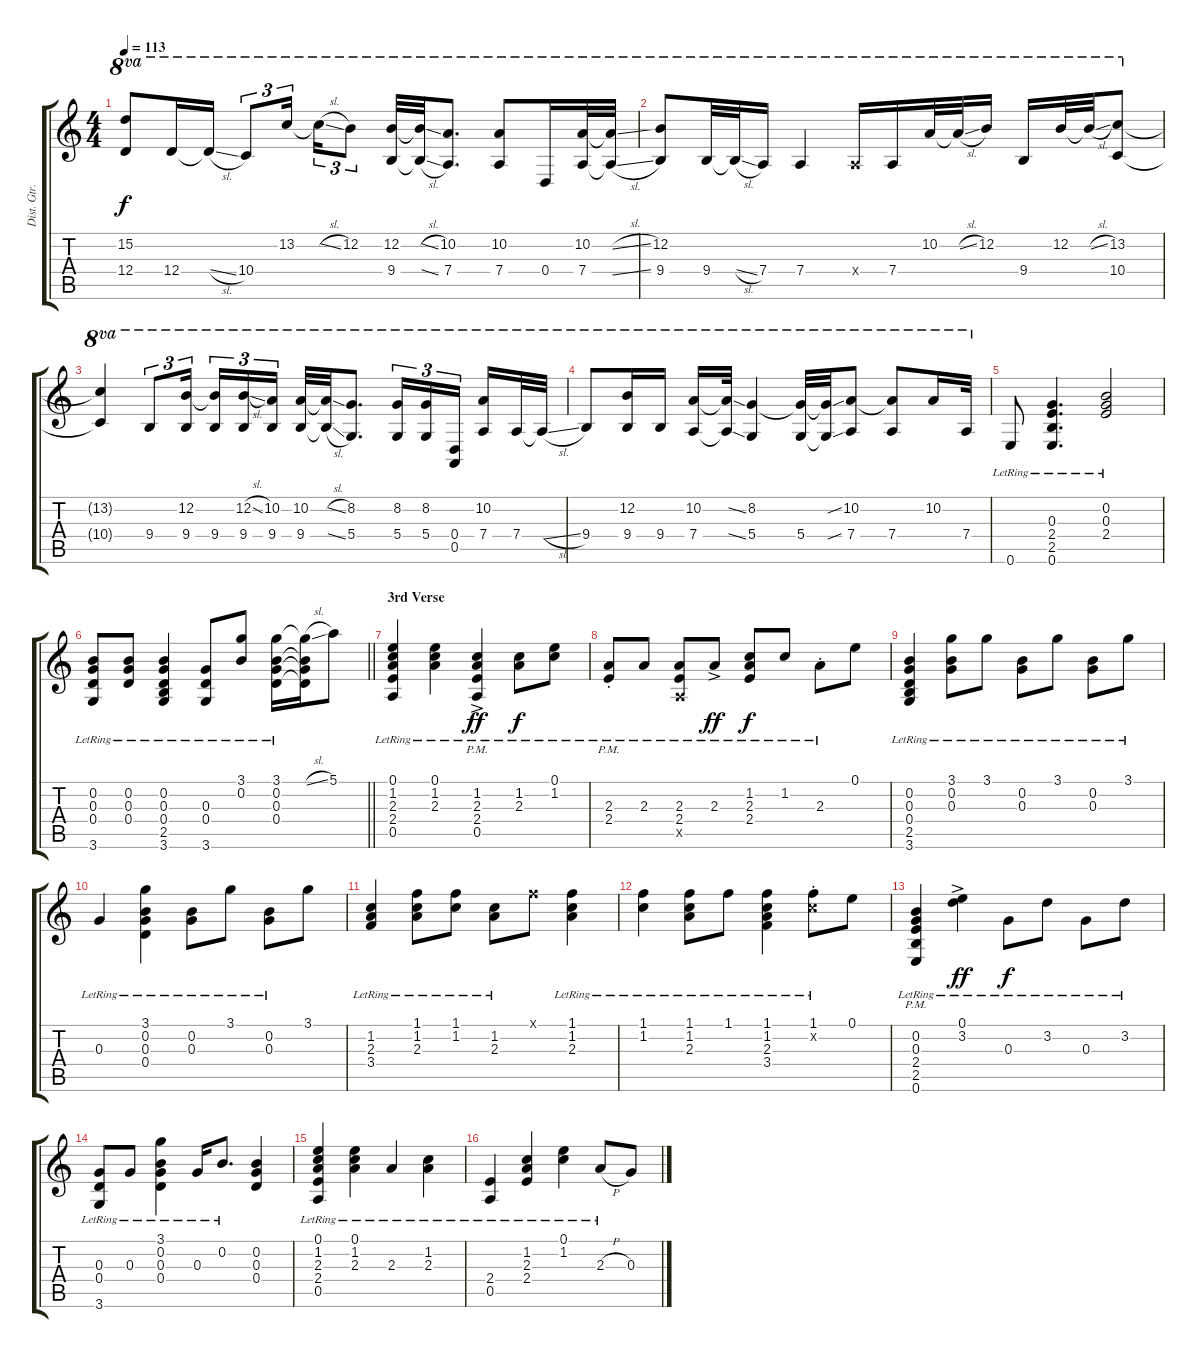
\track ("Dist. Gtr." "Dist. Gtr.") {instrument overdrivenguitar}
\staff {score tabs}
\tuning (E4 B3 G3 D3 A2 E2) {hide}
\ts (4 4)
\tempo 113
\clef g2
\ks c
(15.2 12.4).8{ot 8va dy f} 12.4.16{ot 8va} 12.4{sl t}.16{ot 8va} 10.4.8{tu (3 2) ot 8va} 13.2.16{tu (3 2) ot 8va beam splitsecondary} 13.2{sl t}.16{tu (3 2) ot 8va} 12.2.8{tu (3 2) ot 8va} (12.2 9.4).32{ot 8va} (12.2{sl t} 9.4{sl t}).32{ot 8va} (10.2 7.4).8{d ot 8va} (10.2 7.4).8{ot 8va} 0.4.16{ot 8va} (10.2 7.4).32{ot 8va} (10.2{sl t} 7.4{sl t}).32{ot 8va} |
(12.2 9.4).8{ot 8va} 9.4.32{ot 8va} 9.4{sl t}.32{ot 8va} 7.4.16{ot 8va} 7.4.4{ot 8va} 7.4{x}.16{ot 8va} 7.4.16{ot 8va} 10.2.32{ot 8va} 10.2{sl t}.32{ot 8va} 12.2.16{ot 8va} 9.4.16{ot 8va} 12.2.32{ot 8va} 12.2{sl t}.32{ot 8va} (13.2 10.4).8{ot 8va} |
(13.2{t} 10.4{t}).4{ot 8va} 9.4.8{tu (3 2) ot 8va} (12.2 9.4).16{tu (3 2) ot 8va beam splitsecondary} (12.2{t} 9.4).16{tu (3 2) ot 8va} (12.2{sl} 9.4).16{tu (3 2) ot 8va} (10.2 9.4).16{tu (3 2) ot 8va} (10.2 9.4).32{ot 8va} (10.2{sl t} 9.4{sl t}).32{ot 8va} (8.2 5.4).8{d ot 8va} (8.2 5.4).16{tu (3 2) ot 8va} (8.2 5.4).16{tu (3 2) ot 8va} (0.4 0.5).16{tu (3 2) ot 8va beam splitsecondary} (10.2 7.4).16{ot 8va} 7.4.32{ot 8va} 7.4{sl t}.32{ot 8va} |
9.4.8{ot 8va} (12.2 9.4).16{ot 8va} 9.4.16{ot 8va} (10.2 7.4).16{ot 8va} (10.2{ss t} 7.4{ss t}).32{ot 8va} (8.2 5.4).4{ot 8va} (8.2{t} 5.4).32{ot 8va} (8.2{ss t} 5.4{ss t}).32{ot 8va} (10.2 7.4).8{ot 8va} (10.2{t} 7.4).8{ot 8va} 10.2.16{ot 8va} 7.4.32{ot 8va} |
0.6{lr}.8 (0.3{lr} 2.4{lr} 2.5{lr} 0.6{lr}).4{d} (0.2{lr} 0.3{lr} 2.4{lr}).2 |
\barLineRight lightlight
(0.2{lr} 0.3{lr} 0.4{lr} 3.6{lr}).8 (0.2{lr} 0.3{lr} 0.4{lr}).8 (0.2{lr} 0.3{lr} 0.4{lr} 2.5{lr} 3.6{lr}).4 (0.3{lr} 0.4{lr} 3.6{lr}).8 (3.1{lr} 0.2{lr}).8 (3.1{lr} 0.2{lr} 0.3{lr} 0.4{lr}).16 (3.1{sl t} 0.2{t} 0.3{t} 0.4{t}).16 5.1.8 |
\section ("" "3rd Verse")
(0.1{lr} 1.2{lr} 2.3{lr} 2.4{lr} 0.5{lr}).4 (0.1{lr} 1.2{lr} 2.3{lr}).4 (1.2{ac pm lr} 2.3{ac pm lr} 2.4{ac pm lr} 0.5{ac pm lr}).4{dy ff} (1.2{lr} 2.3{lr}).8{dy f} (0.1{lr} 1.2{lr}).8 |
(2.3{pm st lr} 2.4{pm st lr}).8 2.3{lr}.8 (2.3{lr} 2.4{lr} 0.5{x}).8 2.3{ac lr}.8{dy ff} (1.2{lr} 2.3{lr} 2.4{lr}).8{dy f} 1.2{lr}.8 2.3{st lr}.8 0.1.8 |
(0.2{lr} 0.3{lr} 0.4{lr} 2.5{lr} 3.6{lr}).4 (3.1{lr} 0.2{lr} 0.3{lr}).8 3.1{lr}.8 (0.2{lr} 0.3{lr}).8 3.1{lr}.8 (0.2{lr} 0.3{lr}).8 3.1{lr}.8 |
0.3{lr}.4 (3.1{lr} 0.2{lr} 0.3{lr} 0.4{lr}).4 (0.2{lr} 0.3{lr}).8 3.1{lr}.8 (0.2{lr} 0.3{lr}).8 3.1.8 |
(1.2{lr} 2.3{lr} 3.4{lr}).4 (1.1{lr} 1.2{lr} 2.3{lr}).8 (1.1{lr} 1.2{lr}).8 (1.2{lr} 2.3{lr}).8 1.1{x}.8 (1.1{lr} 1.2{lr} 2.3{lr}).4 |
(1.1{lr} 1.2{lr}).4 (1.1{lr} 1.2{lr} 2.3{lr}).8 1.1{lr}.8 (1.1{lr} 1.2{lr} 2.3{lr} 3.4{lr}).4 (1.1{st lr} 1.2{st x}).8 0.1.8 |
(0.2{pm lr} 0.3{pm lr} 2.4{pm lr} 2.5{pm lr} 0.6{pm lr}).4 (0.1{ac lr} 3.2{ac lr}).4{dy ff} 0.3{lr}.8{dy f} 3.2{lr}.8 0.3{lr}.8 3.2{lr}.8 |
(0.3{lr} 0.4{lr} 3.6{lr}).8 0.3{lr}.8 (3.1{lr} 0.2{lr} 0.3{lr} 0.4{lr}).4 0.3{lr}.16 0.2{lr}.8{d} (0.2 0.3 0.4).4 |
(0.1{lr} 1.2{lr} 2.3{lr} 2.4{lr} 0.5{lr}).4 (0.1{lr} 1.2{lr} 2.3{lr}).4 2.3{lr}.4 (1.2{lr} 2.3{lr}).4 |
(2.4{lr} 0.5{lr}).4 (1.2{lr} 2.3{lr} 2.4{lr}).4 (0.1{lr} 1.2{lr}).4 2.3{h lr}.8 0.3.8
